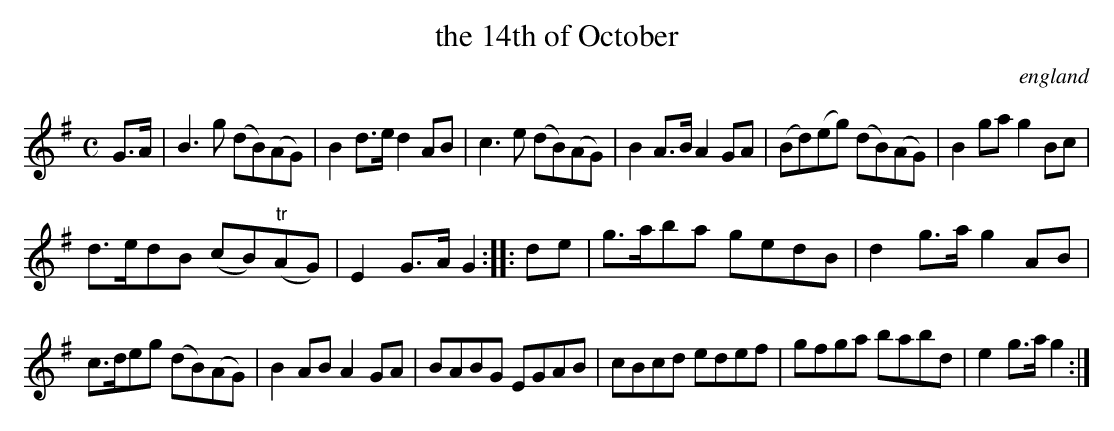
X:1
T:the 14th of October
O:england
M:C
K:G
G>A|\
B3g (dB)(AG)| B2d>e d2AB| c3e (dB)(AG)| B2A>B A2GA|\
(Bd)(eg) (dB)(AG)| B2ga g2Bc|
d>edB (cB)("tr"AG)| E2G>A G2::\
de|\
g>aba gedB| d2g>a g2AB|
c>deg (dB)(AG)| B2AB A2GA|\
BABG EGAB| cBcd edef| \
gfga babd| e2g>a g2:|
